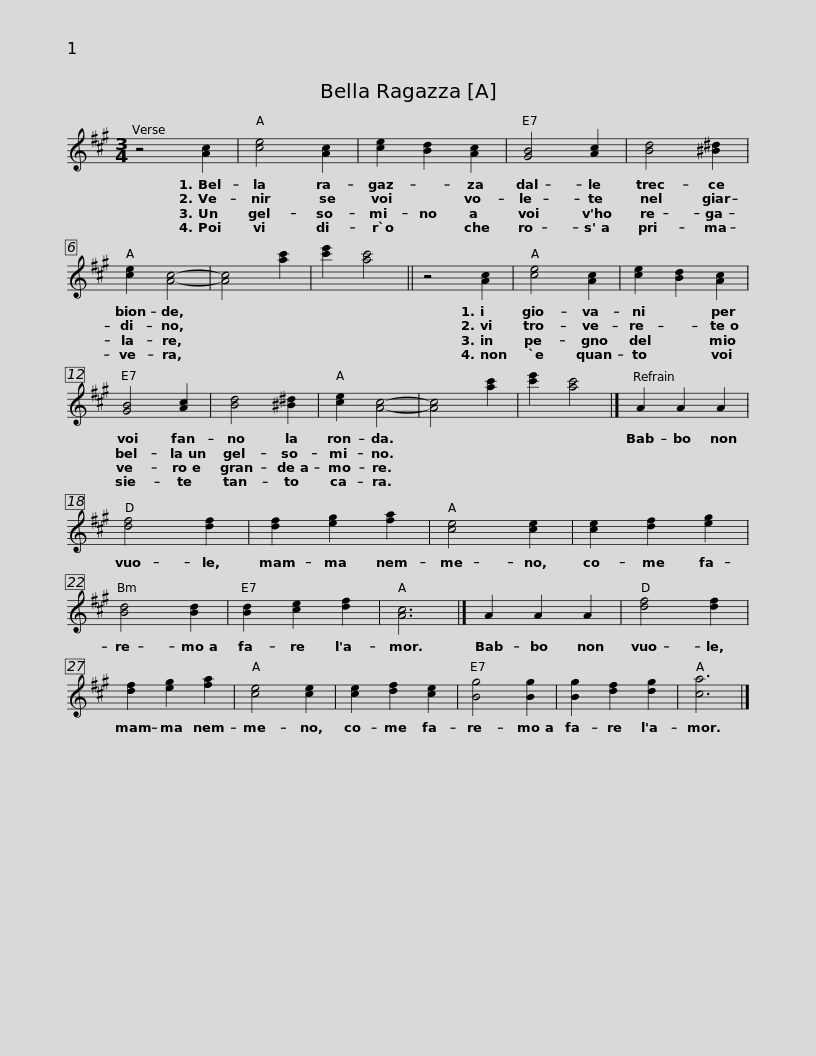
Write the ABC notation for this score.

X:1
L:1/8
M:3/4
I:linebreak $
K:A
V:1 treble
V:1
 z4 [Ac]2 | [ce]4 [Ac]2 | [ce]2 [Bd]2 [Ac]2 | [GB]4 [Ac]2 | [Bd]4 [^B^d]2 | %5
 [ce]2 [Ac]4- | [Ac]4 [ac']2 | [c'e']2 [ac']4 || z4 [Ac]2 | [ce]4 [Ac]2 |$ %10
 [ce]2 [Bd]2 [Ac]2 | [GB]4 [Ac]2 | [Bd]4 [^B^d]2 | [ce]2 [Ac]4- | [Ac]4 [ac']2 | %15
 [c'e']2 [ac']4 |] A2 A2 A2 | [df]4 [df]2 | [df]2 [eg]2 [fa]2 |$ [ce]4 [ce]2 | %20
 [ce]2 [df]2 [eg]2 | [Bd]4 [Bd]2 | [Bd]2 [ce]2 [df]2 | [Ac]6 |] A2 A2 A2 | %25
 [df]4 [df]2 | [df]2 [eg]2 [fa]2 | [ce]4 [ce]2 |$ [ce]2 [df]2 [ce]2 | [Bg]4 [Bg]2 | %30
 [Bg]2 [df]2 [dg]2 | [ca]6 |] %32
